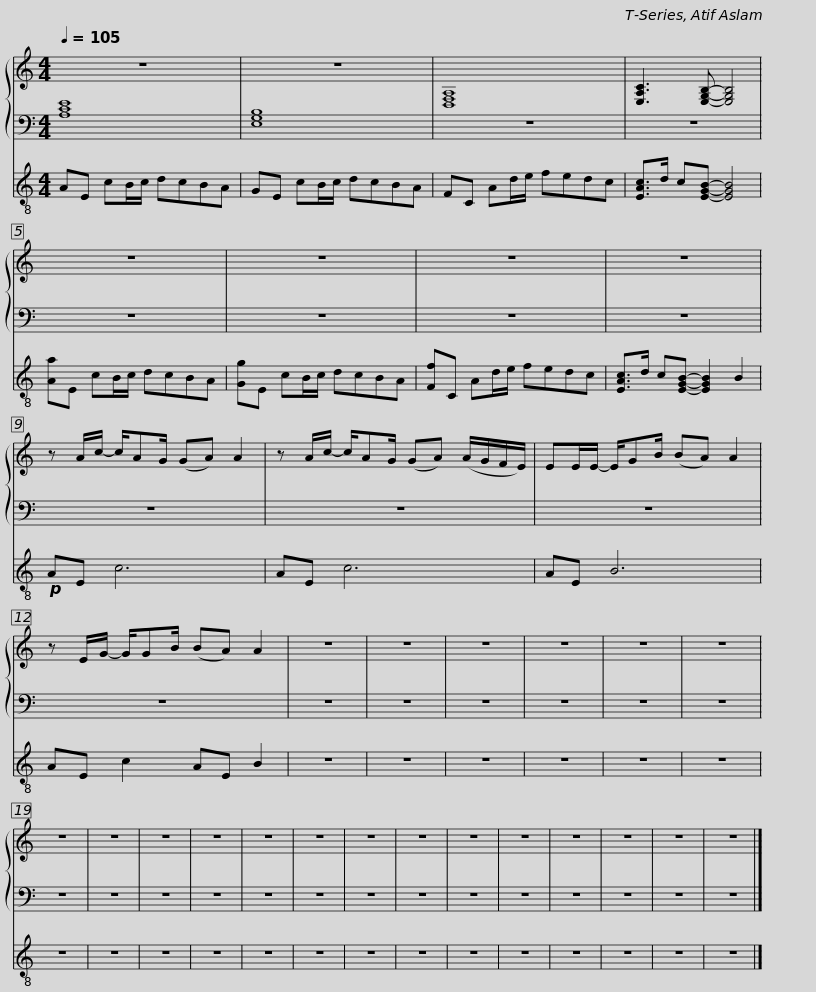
X:1
%%score { 1 | 2 } 3
L:1/8
Q:1/4=105
M:4/4
I:linebreak $
K:C
V:1 treble
V:2 bass
V:3 treble-8
V:1
 z8 | z8 | [D,F,A,]8 | [E,A,C]3 [E,G,B,]- [E,G,B,]4 |$ z8 | %5
 z8 | z8 | z8 | z A/c/- c/AG/ (GA) A2 |$ z A/c/- c/AG/ (GA) (A/G/F/E/) | %10
 EE/E/- E/GB/ (BA) A2 | z E/G/- G/GB/ (BA) A2 | z8 | z8 | z8 | %15
 z8 | z8 | z8 |$ z8 | z8 | %20
 z8 | z8 | z8 | z8 | z8 | %25
 z8 | z8 | z8 | z8 | z8 | %30
 z8 | z8 |] %32
V:2
 [A,CE]8 | [E,G,B,]8 | z8 | z8 |$ z8 | %5
 z8 | z8 | z8 | z8 |$ z8 | %10
 z8 | z8 | z8 | z8 | z8 | %15
 z8 | z8 | z8 |$ z8 | z8 | %20
 z8 | z8 | z8 | z8 | z8 | %25
 z8 | z8 | z8 | z8 | z8 | %30
 z8 | z8 |] %32
V:3
 AE cB/c/ dcBA | GE cB/c/ dcBA | FC Ad/e/ fedc | [EAc]>d c[EGB]- [EGB]4 |$ [Aa]E cB/c/ dcBA | %5
 [Gg]E cB/c/ dcBA | [Ff]C Ad/e/ fedc | [EAc]>d c[EGB]- [EGB]2 B2 |!p! AE c6 |$ AE c6 | %10
 AE B6 | AE c2 AE B2 | z8 | z8 | z8 | %15
 z8 | z8 | z8 |$ z8 | z8 | %20
 z8 | z8 | z8 | z8 | z8 | %25
 z8 | z8 | z8 | z8 | z8 | %30
 z8 | z8 |] %32
